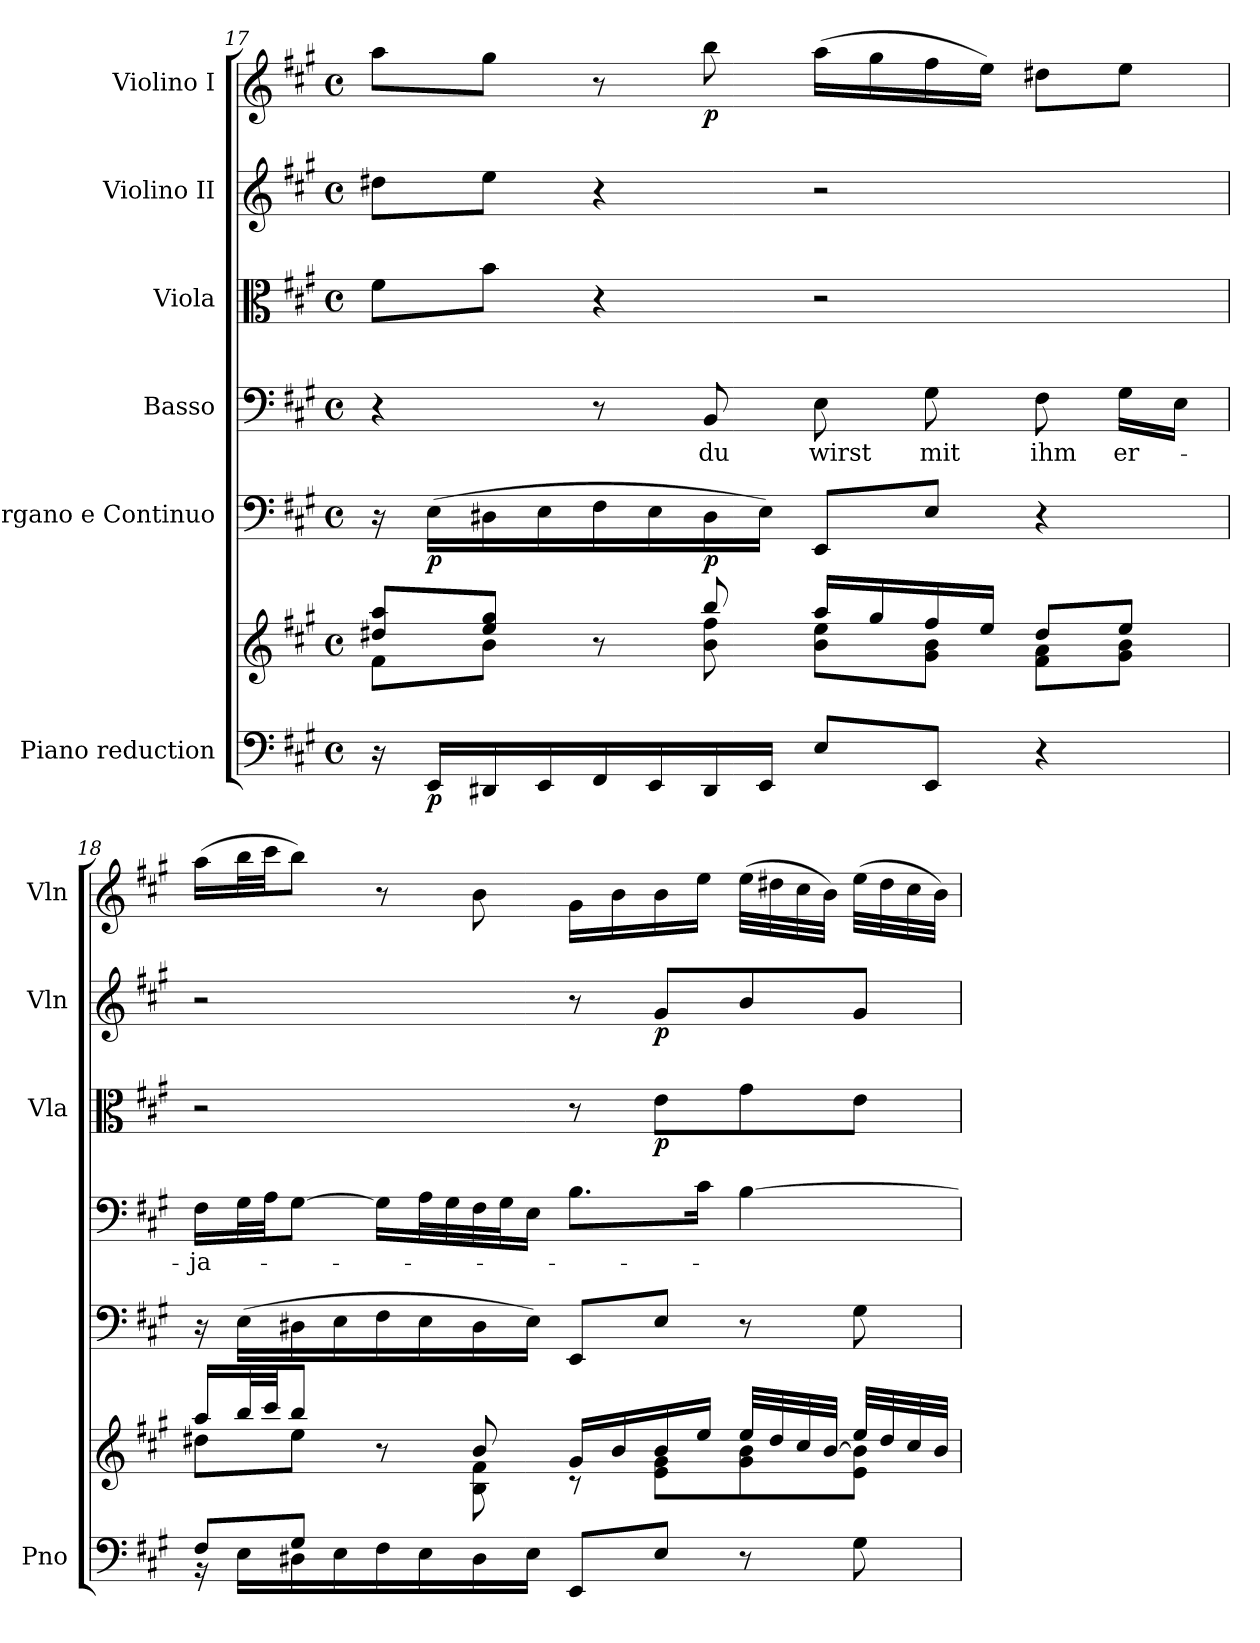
**kern	**kern	**dynam	**kern	**dynam	**kern	**text	**kern	**dynam	**kern	**dynam	**kern	**dynam
*part6	*part6	*part6	*part5	*part5	*part4	*part4	*part3	*part3	*part2	*part2	*part1	*part1
*staff7	*staff6	*staff6/7	*staff5	*staff5	*staff4	*staff4	*staff3	*staff3	*staff2	*staff2	*staff1	*staff1
*I"Piano reduction	*	*	*I"Organo e Continuo	*	*I"Basso	*	*I"Viola	*	*I"Violino II	*	*I"Violino I	*
*I'Pno	*	*	*	*	*	*	*I'Vla	*	*I'Vln	*	*I'Vln	*
!!LO:LB:g=z
*clefF4	*clefG2	*	*clefF4	*	*clefF4	*	*clefC3	*	*clefG2	*	*clefG2	*
*k[f#c#g#]	*k[f#c#g#]	*	*k[f#c#g#]	*	*k[f#c#g#]	*	*k[f#c#g#]	*	*k[f#c#g#]	*	*k[f#c#g#]	*
*M4/4	*M4/4	*	*M4/4	*	*M4/4	*	*M4/4	*	*M4/4	*	*M4/4	*
*met(c)	*met(c)	*	*met(c)	*	*met(c)	*	*met(c)	*	*met(c)	*	*met(c)	*
=17	=17	=17	=17	=17	=17	=17	=17	=17	=17	=17	=17	=17
*	*^	*	*	*	*	*	*	*	*	*	*	*
16r	8dd#X/ 8aa/L	8f#\L	.	16r	.	4r	.	8f#\L	.	8dd#X\L	.	8aa\L	.
!	!	!	!LO:DY:b=2	!	!LO:DY:b	!	!	!	!	!	!	!	!
16EE/LL	.	.	p	(16E\LL	p	.	.	.	.	.	.	.	.
16DD#X/	8ee/ 8gg#/J	8b\J	.	16D#X\	.	.	.	8b\J	.	8ee\J	.	8gg#\J	.
16EE/	.	.	.	16E\	.	.	.	.	.	.	.	.	.
16FF#/	8r	8ryy	.	16F#\	.	8r	.	4r	.	4r	.	8r	.
16EE/	.	.	.	16E\	.	.	.	.	.	.	.	.	.
!	!	!	!LO:DY:a	!	!	!	!LO:LY:b	!	!	!	!	!	!LO:DY:b
16DD#/	8bb/	8b\ 8ff#\	p	16D#\	.	8BB/	du	.	.	.	.	8bb\	p
16EE/JJ	.	.	.	16E\JJ)	.	.	.	.	.	.	.	.	.
!	!	!	!	!	!	!	!LO:LY:b	!	!	!	!	!	!
8E/L	16aa/LL	8b\ 8ee\L	.	8EE/L	.	8E\	wirst	2r	.	2r	.	(16aa\LL	.
.	16gg#/	.	.	.	.	.	.	.	.	.	.	16gg#\	.
!	!	!	!	!	!	!	!LO:LY:b	!	!	!	!	!	!
8EE/J	16ff#/	8g#\ 8b\J	.	8E/J	.	8G#\	mit	.	.	.	.	16ff#\	.
.	16ee/JJ	.	.	.	.	.	.	.	.	.	.	16ee\JJ)	.
!	!	!	!	!	!	!	!LO:LY:b	!	!	!	!	!	!
4r	8dd#/L	8f#\ 8a\L	.	4r	.	8F#\	ihm	.	.	.	.	8dd#X\L	.
!	!	!	!	!	!	!	!LO:LY:b	!	!	!	!	!	!
.	8ee/J	8g#\ 8b\J	.	.	.	16G#\LL	er-	.	.	.	.	8ee\J	.
.	.	.	.	.	.	16E\JJ	.	.	.	.	.	.	.
=18	=18	=18	=18	=18	=18	=18	=18	=18	=18	=18	=18	=18	=18
*^	*	*	*	*	*	*	*	*	*	*	*	*	*
!	!	!	!	!	!	!	!	!LO:LY:b	!	!	!	!	!	!
8F#/L	16r	16aa/LL	8dd#X\L	.	16r	.	16F#\LL	-ja-	2r	.	2r	.	(16aa\LL	.
.	16E\LL	32bb/L	.	.	(16E\LL	.	32G#\L	.	.	.	.	.	32bb\L	.
.	.	32ccc#/JJ	.	.	.	.	32A\JJ	.	.	.	.	.	32ccc#\JJ	.
8G#/J	16D#X\	8bb/J	8ee\J	.	16D#X\	.	[8G#\J	.	.	.	.	.	8bb\J)	.
.	16E\	.	.	.	16E\	.	.	.	.	.	.	.	.	.
4ryy	16F#\	8r	8ryy	.	16F#\	.	16G#\LL]	.	.	.	.	.	8r	.
.	16E\	.	.	.	16E\	.	32A\L	.	.	.	.	.	.	.
.	.	.	.	.	.	.	32G#\	.	.	.	.	.	.	.
.	16D#\	8b/	8B\ 8f#\	.	16D#\	.	32F#\	.	.	.	.	.	8b\	.
.	.	.	.	.	.	.	32G#\J	.	.	.	.	.	.	.
.	16E\JJ	.	.	.	16E\JJ)	.	16E\JJ	.	.	.	.	.	.	.
8EE/L	4ryy	16g#/LL	8r	.	8EE/L	.	8.B\L	.	8r	.	8r	.	16g#\LL	.
.	.	16b/	.	.	.	.	.	.	.	.	.	.	16b\	.
!	!	!	!	!	!	!	!	!	!	!LO:DY:b	!	!LO:DY:b	!	!
8E/J	.	16b/	8e\ 8g#\L	.	8E/J	.	.	.	8e\L	p	8g#/L	p	16b\	.
.	.	16ee/JJ	.	.	.	.	16c#\Jk	.	.	.	.	.	16ee\JJ	.
8r	8ryy	32ee/LLL	8g#\ 8b\	.	8r	.	[4B\	.	8g#\	.	8b/	.	(32ee\LLL	.
.	.	32dd#/	.	.	.	.	.	.	.	.	.	.	32dd#X\	.
.	.	32cc#/	.	.	.	.	.	.	.	.	.	.	32cc#\	.
.	.	[<32b/JJJ	.	.	.	.	.	.	.	.	.	.	32b\JJJ)	.
8G#\	8ryy	32ee/LLL	8e\ 8b\]J	.	8G#\	.	.	.	8e\J	.	8g#/J	.	(32ee\LLL	.
.	.	32dd#/	.	.	.	.	.	.	.	.	.	.	32dd#\	.
.	.	32cc#/	.	.	.	.	.	.	.	.	.	.	32cc#\	.
.	.	32b/JJJ	.	.	.	.	.	.	.	.	.	.	32b\JJJ)	.
*v	*v	*	*	*	*	*	*	*	*	*	*	*	*	*
*	*v	*v	*	*	*	*	*	*	*	*	*	*	*
=	=	=	=	=	=	=	=	=	=	=	=	=
*-	*-	*-	*-	*-	*-	*-	*-	*-	*-	*-	*-	*-
